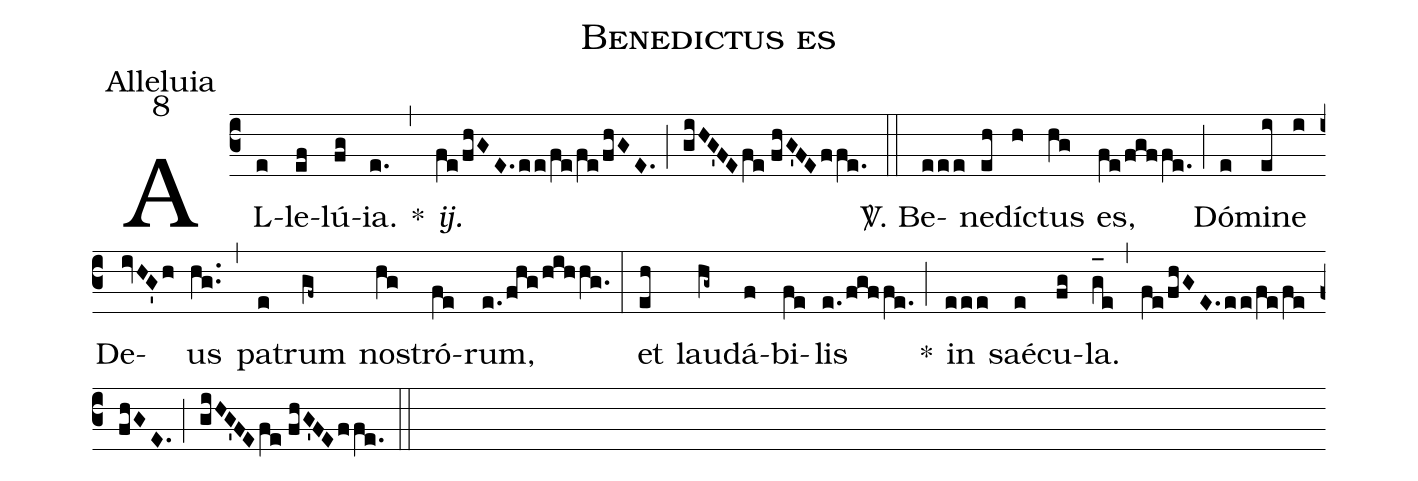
name:Benedictus es;
office-part:Alleluia;
mode:8;
%%
(c3) AL(e)le(ef)lú(fg){ia}.(e.) *(,) <i>ij.</i>(fe/fhGE.ee/fe/fe/fhGE.) (;) (giHG'FEfe//fhG'FEffe.) (::) <sp>V/</sp>. Be(eee)ne(eh)dí(h)ctus(hg) es,(fe/fgffe.) (;) Dó(e)mi(ei)ne(i) De(ivHG'h)us(hg..) (,) pa(e)trum(gf~) no(hg)stró(fe)rum,(e./fhg/hihhg.) (:) et(eh) lau(hg~)dá(f)bi(fe)lis(e./fgffe.) <clear>*(;) in(eee) saé(e)cu(fg)la.(g_[oh:h]e) (,) (fe/fhGE.ee/fe/fe/fhGE.) (;) (giHG'FEfe//fhG'FEffe.) (::)
